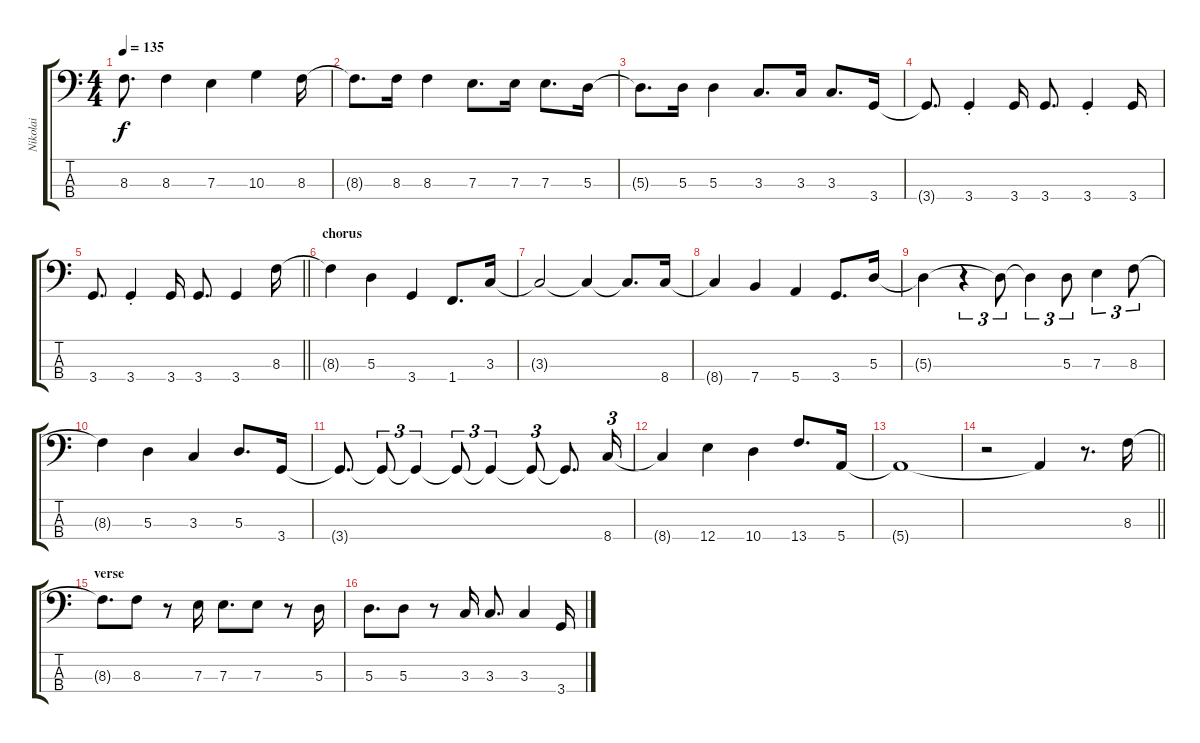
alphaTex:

\track ("Nikolai" "Nikolai") {instrument electricbasspick}
\staff {score tabs}
\tuning (G2 D2 A1 E1) {hide}
\ts (4 4)
\tempo 135
\clef f4
\ks c
8.3.8{d dy f} 8.3.4 7.3.4 10.3.4 8.3.16 |
8.3{t}.8{d} 8.3.16 8.3.4 7.3.8{d} 7.3.16 7.3.8{d} 5.3.16 |
5.3{t}.8{d} 5.3.16 5.3.4 3.3.8{d} 3.3.16 3.3.8{d} 3.4.16 |
3.4{t}.8{d} 3.4{st}.4 3.4.16 3.4.8{d} 3.4{st}.4 3.4.16 |
\barLineRight lightlight
3.4.8{d} 3.4{st}.4 3.4.16 3.4.8{d} 3.4.4 8.3.16 |
\section ("" "chorus")
8.3{t}.4 5.3.4 3.4.4 1.4.8{d} 3.3.16 |
3.3{t}.2 3.3{t}.4 3.3{t}.8{d} 8.4.16 |
8.4{t}.4 7.4.4 5.4.4 3.4.8{d} 5.3.16 |
5.3{t}.4 r.4{tu (3 2)} 5.3{t}.8{tu (3 2)} 5.3{t}.4{tu (3 2)} 5.3.8{tu (3 2)} 7.3.4{tu (3 2)} 8.3.8{tu (3 2)} |
8.3{t}.4 5.3.4 3.3.4 5.3.8{d} 3.4.16 |
3.4{t}.8{d} 3.4{t}.8{tu (3 2)} 3.4{t}.4{tu (3 2)} 3.4{t}.8{tu (3 2)} 3.4{t}.4{tu (3 2)} 3.4{t}.8{tu (3 2)} 3.4{t}.8{d} 8.4.16{tu (3 2)} |
8.4{t}.4 12.4.4 10.4.4 13.4.8{d} 5.4.16 |
5.4{t}.1 |
\barLineRight lightlight
r.2 5.4{t}.4 r.8{d} 8.3.16 |
\section ("" "verse")
8.3{t}.8{d} 8.3.8 r.8 7.3.16 7.3.8{d} 7.3.8 r.8 5.3.16 |
5.3.8{d} 5.3.8 r.8 3.3.16 3.3.8{d} 3.3.4 3.4.16
